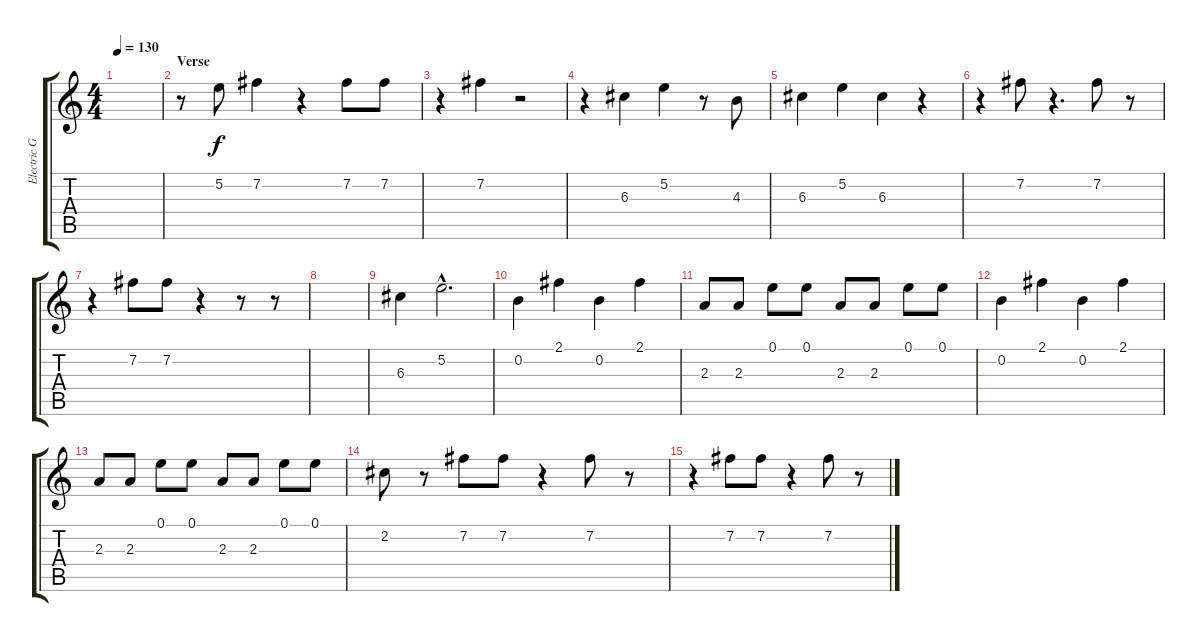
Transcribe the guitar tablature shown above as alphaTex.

\track ("Electric Guitar" "Electric G") {instrument electricguitarjazz}
\staff {score tabs}
\tuning (E4 B3 G3 D3 A2 E2) {hide}
\ts (4 4)
\tempo 130
\clef g2
\ks c
|
\section ("" "Verse")
r.8 5.2.8 7.2.4 r.4 7.2.8 7.2.8 |
r.4 7.2.4 r.2 |
r.4 6.3.4 5.2.4 r.8 4.3.8 |
6.3.4 5.2.4 6.3.4 r.4 |
r.4 7.2.8 r.4{d} 7.2.8 r.8 |
r.4 7.2.8 7.2.8 r.4 r.8 r.8 |
|
6.3.4 5.2{hac}.2{d} |
0.2.4 2.1.4 0.2.4 2.1.4 |
2.3.8 2.3.8 0.1.8 0.1.8 2.3.8 2.3.8 0.1.8 0.1.8 |
0.2.4 2.1.4 0.2.4 2.1.4 |
2.3.8 2.3.8 0.1.8 0.1.8 2.3.8 2.3.8 0.1.8 0.1.8 |
2.2.8 r.8 7.2.8 7.2.8 r.4 7.2.8 r.8 |
r.4 7.2.8 7.2.8 r.4 7.2.8 r.8
